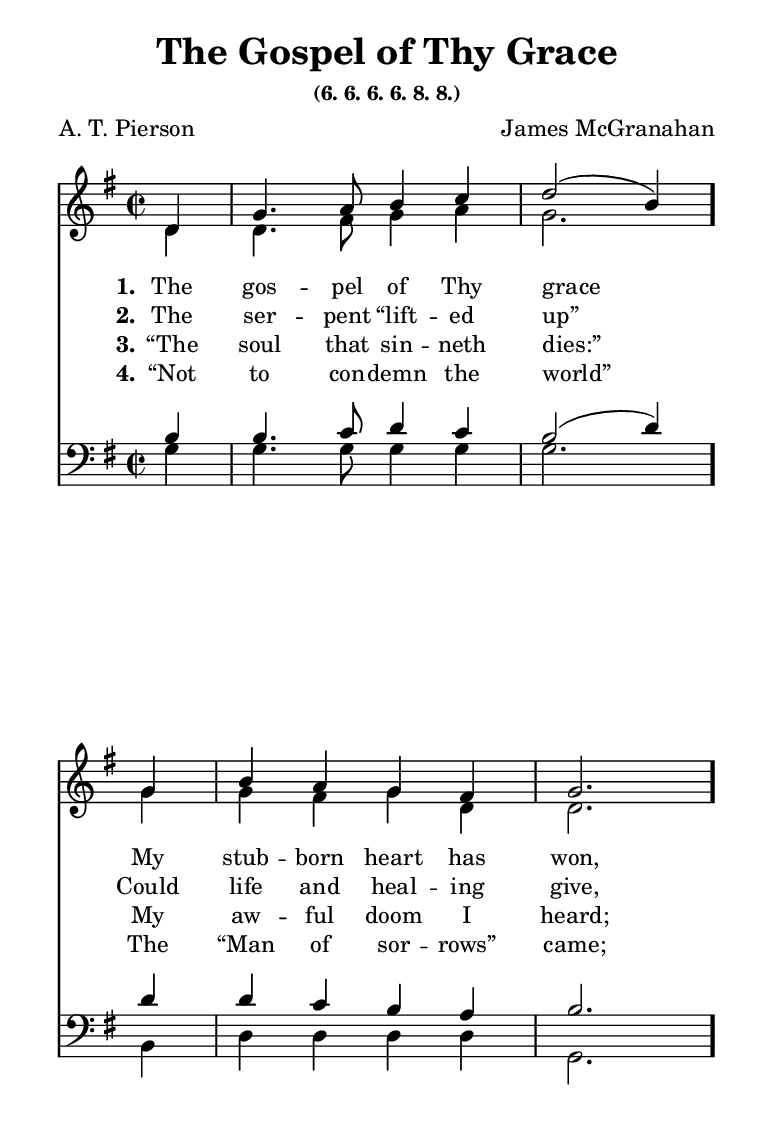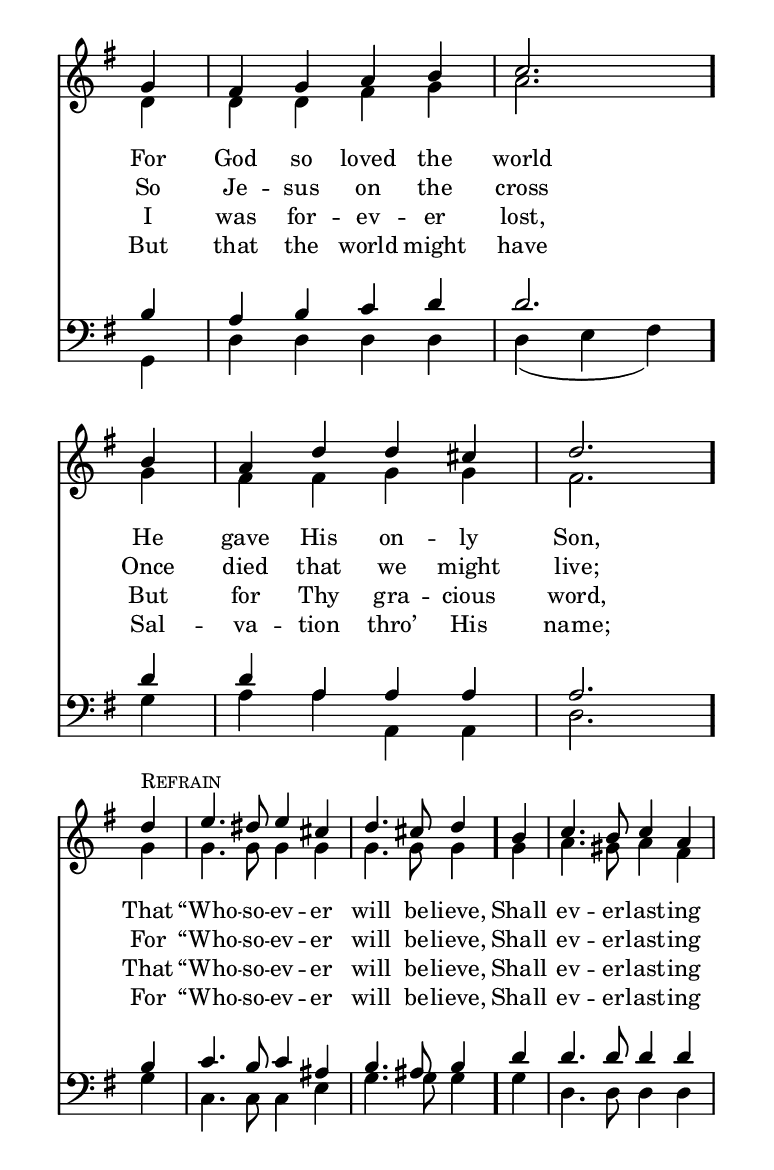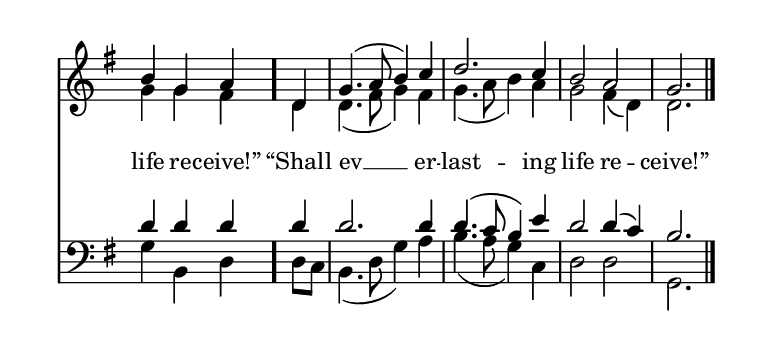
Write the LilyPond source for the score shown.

\include "common/global.ily"
\paper {
  \include "common/paper.ily"
  %ragged-bottom = ##t
  %ragged-last-bottom = ##t
  %systems-per-page = ##f
  %page-count = ##f
}

\header{
  title = "The Gospel of Thy Grace"
  subsubtitle = "(6. 6. 6. 6. 8. 8.)"
  %meter = "6.6.6.6.8.8."
  poet = "A. T. Pierson"
  composer = "James McGranahan"
  %copyright = ""
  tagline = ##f
}

% for fermata in MIDI
ta = { \tempo 4=90 }
tb = { \tempo 4=45 }

lyricsInvis = { \override LyricText.stencil = ##f \override LyricHyphen.stencil = ##f }
lyricsVis = { \revert LyricText.stencil \revert LyricHyphen.stencil }

patternAA = { c4 | c4. c8 c4 c4 | c2( c4) }
patternAB = { c4 | c4. c8 c4 c4 | c2.     }
patternBA = { c4 | c4 c4 c4 c4 | c2.        }
patternBB = { c4 | c4 c4 c4 c4 | c4( c4 c4) }
patternCA = { c4 | c4. c8 c4 c4 | c4. c8 c4 }
patternCB = { c4 | c4. c8 c4 c4 | c4  c4 c4 }
patternDA = { c4      | c4.( c8 c4) c4 | c2.         c4 | c2 c2      | c2. }
patternDB = { c4      | c4.( c8 c4) c4 | c4.( c8 c4) c4 | c2 c4( c4) | c2. }
patternDC = { c4      | c2.         c4 | c4.( c8 c4) c4 | c2 c4( c4) | c2. }
patternDD = { c8[ c8] | c4.( c8 c4) c4 | c4.( c8 c4) c4 | c2 c2      | c2. }

global = {
  \include "common/overrides.ily"
  \override Staff.TimeSignature.style = #'()
  \time 2/2
  \override Score.MetronomeMark.transparent = ##t % hide all fermata changes too
  \ta
  \key g \major
  \partial 4
  \autoBeamOff
}

notesSoprano = {
\global
\relative c' {

  \changePitch \patternAA { d | g a b c | d b }
  \changePitch \patternBA { g | b a g fis | g }
  \changePitch \patternBA { g | fis g a b | c }
  \changePitch \patternBA { b | a d d cis | d }

  << s^\markup { \small \caps "Refrain" }
  \changePitch \patternCA { d | e dis e cis | d cis d } >>
  \changePitch \patternCB { b | c b c a | b g a }
  \changePitch \patternDA { d, | g a b c | d c | b a | g }

  \bar "|."

}
}

notesAlto = {
\global
\relative e' {

  \changePitch \patternAB { d | d fis g a | g }
  \changePitch \patternBA { g | g fis g d | d }
  \changePitch \patternBA { d | d d fis g | a }
  \changePitch \patternBA { g | fis fis g g | fis }

  \changePitch \patternCA { g | g g g g | g g g }
  \changePitch \patternCB { g | a gis a fis | g g fis }
  \changePitch \patternDB { d | d fis g fis | g a b a | g fis d | d }

}
}

notesTenor = {
\global
\relative a {

  \changePitch \patternAA { b | b c d c | b d }
  \changePitch \patternBA { d | d c b a | b }
  \changePitch \patternBA { b | a b c d | d }
  \changePitch \patternBA { d | d a a a | a }

  \changePitch \patternCA { b | c b c ais | b ais b }
  \changePitch \patternCB { d | d d d d | d d d }
  \changePitch \patternDC { d | d d | d c b e | d d c | b }

}
}

notesBass = {
\global
\relative f {

  \changePitch \patternAB { g | g g g g | g  }
  \changePitch \patternBA { b, | d d d d | g, }
  \changePitch \patternBB { g | d' d d d | d e fis }
  \changePitch \patternBA { g | a a a, a | d }

  \changePitch \patternCA { g | c, c c e | g g g }
  \changePitch \patternCB { g | d d d d | g b, d }
  \changePitch \patternDD { d c | b d g a | b a g c, | d d | g, }

}
}

RefrainA = \lyricmode {

That “Who -- so -- ev -- er will be -- lieve, \bar "."
Shall ev -- er -- last -- ing \break life re -- ceive!” \bar "."
“Shall ev __ er -- last -- ing life re -- ceive!”

}

RefrainB = \lyricmode {

For “Who -- so -- ev -- er will be -- lieve, \bar "."
Shall ev -- er -- last -- ing \break { \lyricsInvis } life re -- ceive!” \bar "."
Shall ev __ er -- last -- ing life re -- ceive!” { \lyricsVis }

}

RefrainC = \lyricmode {

That “Who -- so -- ev -- er will be -- lieve, \bar "."
Shall ev -- er -- last -- ing \break { \lyricsInvis } life re -- ceive!” \bar "."
“Shall ev __ er -- last -- ing life re -- ceive!” { \lyricsVis }

}

RefrainD = \lyricmode {

For “Who -- so -- ev -- er will be -- lieve, \bar "."
Shall ev -- er -- last -- ing \break { \lyricsInvis } life re -- ceive!” \bar "."
Shall ev __ er -- last -- ing life re -- ceive!” { \lyricsVis }

}

wordsA = \lyricmode {
\set stanza = "1."

The gos -- pel of Thy grace \bar "."
My stub -- born heart has won, \bar "." \break
For God so loved the world \bar "."
He gave His on -- ly Son, \bar "." \break
\RefrainA

}

wordsB = \lyricmode {
\set stanza = "2."

The ser -- pent “lift -- ed up”
Could life and heal -- ing give,
So Je -- sus on the cross
Once died that we might live;
\RefrainB

}

wordsC = \lyricmode {
\set stanza = "3."

“The soul that sin -- neth dies:”
My aw -- ful doom I heard;
I was for -- ev -- er lost,
But for Thy gra -- cious word,
\RefrainC

}

wordsD = \lyricmode {
\set stanza = "4."

“Not to con -- demn the world”
The “Man of sor -- rows” came;
But that the world might have
Sal -- va -- tion thro’ His name;
\RefrainD

}

\score {
  \context ChoirStaff <<
    \context Staff = upper <<
      \set ChoirStaff.systemStartDelimiter = #'SystemStartBar
      \context Voice  = sopranos { \voiceOne << \notesSoprano >> }
      \context Voice  = altos { \voiceTwo << \notesAlto >> }
      \context Lyrics = one   \lyricsto sopranos \wordsA
      \context Lyrics = two   \lyricsto sopranos \wordsB
      \context Lyrics = three \lyricsto sopranos \wordsC
      \context Lyrics = four  \lyricsto sopranos \wordsD
    >>
    \context Staff = men <<
      \clef bass
      \context Voice  = tenors { \voiceOne << \notesTenor >> }
      \context Voice  = basses { \voiceTwo << \notesBass >> }
    >>
  >>
  \layout {
    \include "common/layout.ily"
  }
  \midi{
    \include "common/midi.ily"
  }
}

\version "2.18.0"  % necessary for upgrading to future LilyPond versions.

% vi:set et ts=2 sw=2 ai nocindent syntax=lilypond
